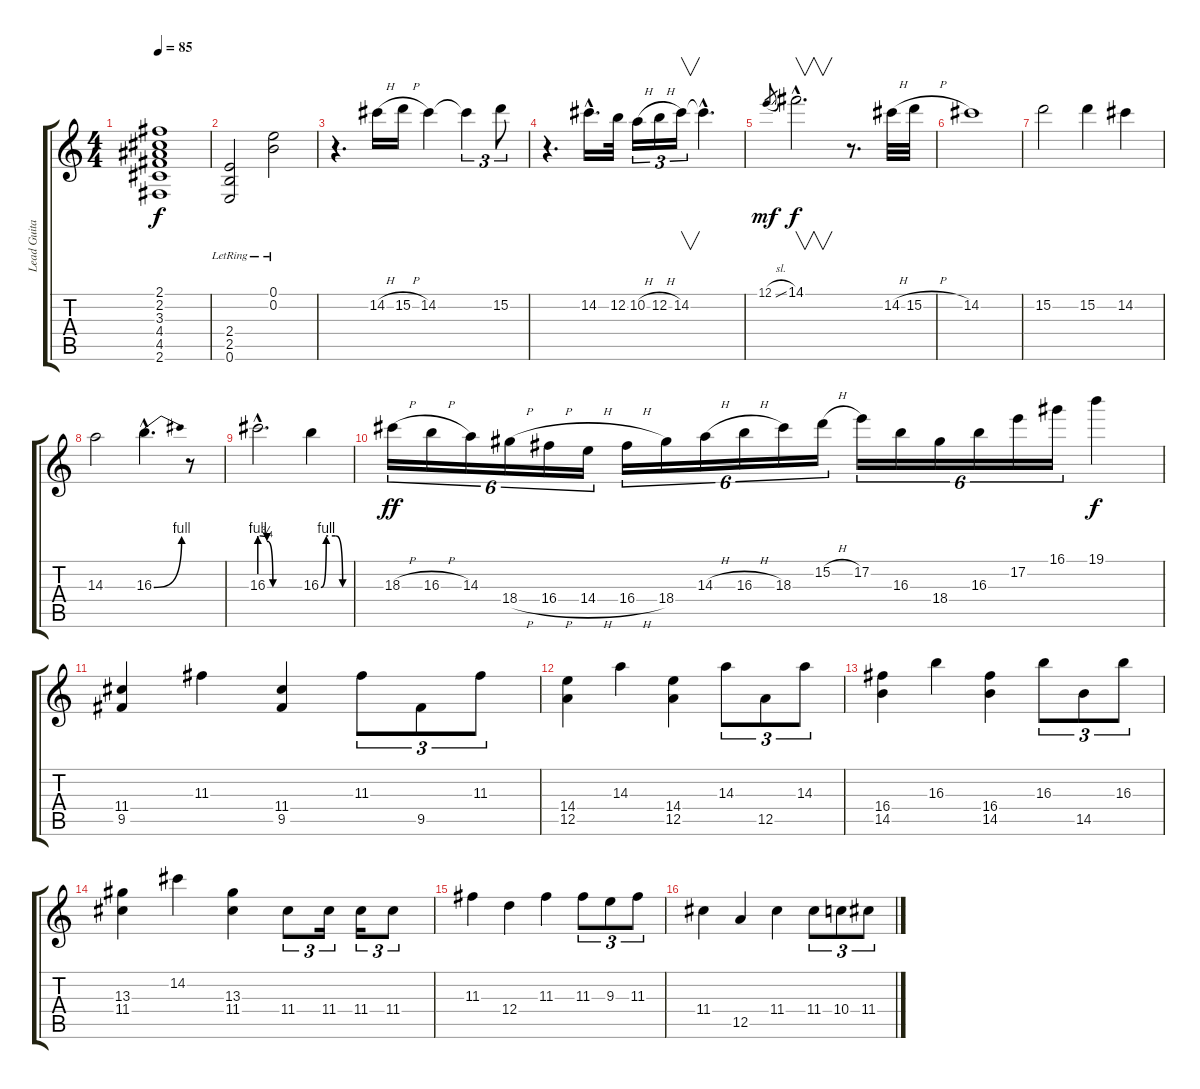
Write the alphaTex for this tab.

\track ("Lead Guitar" "Lead Guita") {instrument overdrivenguitar}
\staff {score tabs}
\tuning (E4 B3 G3 D3 A2 E2) {hide}
\ts (4 4)
\tempo 85
\clef g2
\ks c
(2.1 2.2 3.3 4.4 4.5 2.6).1{dy f} |
(2.4{lr} 2.5{lr} 0.6{lr}).2 (0.1{lr} 0.2{lr}).2 |
r.4{d} 14.2{h}.16{instrument electricguitarjazz} 15.2{h}.16 14.2.4 14.2{t}.4{tu (3 2)} 15.2.8{tu (3 2)} |
r.4{d instrument electricguitarjazz} 14.2{hac}.16{d} 12.2.32 10.2{h}.16{tu (3 2)} 12.2{h}.16{tu (3 2)} 14.2.16{v tu (3 2)} 14.2{hac t}.4{d} |
12.1{sl}.8{gr dy mf} 14.1{hac}.2{v d dy f instrument electricguitarjazz} r.8{d} 14.2{h}.32 15.2{h}.32 |
14.2.1{instrument electricguitarjazz} |
15.2.2 15.2.4 14.2.4 |
14.3.2{instrument electricguitarjazz} 16.3{be (bend 0 0 60 4) hac}.4{d} r.8 |
16.3{be (custom 0 4 11 3 20 0 40 0 60 0) hac}.2{d instrument electricguitarjazz} 16.3{be (custom 0 0 11 4 15 4 30 4 45 0 60 0)}.4 |
18.3{h}.16{tu (6 4) dy ff instrument electricguitarjazz} 16.3{h}.16{tu (6 4)} 14.3.16{tu (6 4)} 18.4{h}.16{tu (6 4)} 16.4{h}.16{tu (6 4)} 14.4{h}.16{tu (6 4)} 16.4{h}.16{tu (6 4)} 18.4.16{tu (6 4)} 14.3{h}.16{tu (6 4)} 16.3{h}.16{tu (6 4)} 18.3.16{tu (6 4)} 15.2{h}.16{tu (6 4)} 17.2.16{tu (6 4)} 16.3.16{tu (6 4)} 18.4.16{tu (6 4)} 16.3.16{tu (6 4)} 17.2.16{tu (6 4)} 16.1.16{tu (6 4)} 19.1.4{dy f} |
(11.4 9.5).4{instrument overdrivenguitar} 11.3.4 (11.4 9.5).4 11.3.8{tu (3 2)} 9.5.8{tu (3 2)} 11.3.8{tu (3 2)} |
(14.4 12.5).4 14.3.4 (14.4 12.5).4 14.3.8{tu (3 2)} 12.5.8{tu (3 2)} 14.3.8{tu (3 2)} |
(16.4 14.5).4 16.3.4 (16.4 14.5).4 16.3.8{tu (3 2)} 14.5.8{tu (3 2)} 16.3.8{tu (3 2)} |
(13.3 11.4).4 14.2.4 (13.3 11.4).4 11.4.8{tu (3 2)} 11.4.16{tu (3 2)} 11.4.16{tu (3 2)} 11.4.8{tu (3 2)} |
11.3.4 12.4.4 11.3.4 11.3.8{tu (3 2)} 9.3.8{tu (3 2)} 11.3.8{tu (3 2)} |
11.4.4 12.5.4 11.4.4 11.4.8{tu (3 2)} 10.4.8{tu (3 2)} 11.4.8{tu (3 2)}
